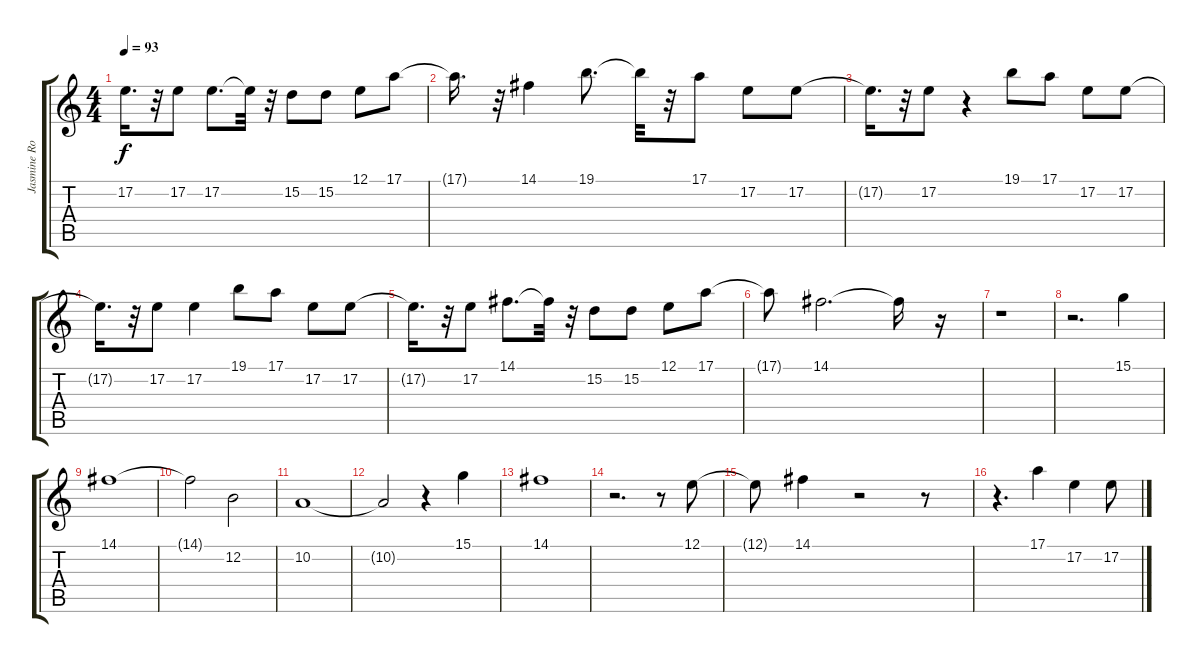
\track ("Jasmine Rodgers" "Jasmine Ro") {instrument electricpiano1}
\staff {score tabs}
\tuning (E4 B3 G3 D3 A2 E2) {hide}
\ts (4 4)
\tempo 93
\clef g2
\ks c
17.2{t}.16{d dy f} r.32 17.2.8 17.2.8{d} 17.2{t}.32 r.32 15.2.8 15.2.8 12.1.8 17.1.8 |
17.1{t}.16{d} r.32 14.1.4 19.1.8{d} 19.1{t}.32 r.32 17.1.8 17.2.8 17.2.8 |
17.2{t}.16{d} r.32 17.2.8 r.4 19.1.8 17.1.8 17.2.8 17.2.8 |
17.2{t}.16{d} r.32 17.2.8 17.2.4 19.1.8 17.1.8 17.2.8 17.2.8 |
17.2{t}.16{d} r.32 17.2.8 14.1.8{d} 14.1{t}.32 r.32 15.2.8 15.2.8 12.1.8 17.1.8 |
17.1{t}.8 14.1.2{d} 14.1{t}.16 r.16 |
r.1 |
r.2{d} 15.1.4{volume 10} |
14.1.1 |
14.1{t}.2 12.2.2{volume 9} |
10.2.1 |
10.2{t}.2 r.4 15.1.4{volume 11} |
14.1.1 |
r.2{d} r.8 12.1.8{volume 16} |
12.1{t}.8 14.1.4 r.2 r.8 |
r.4{d} 17.1.4 17.2.4 17.2.8
